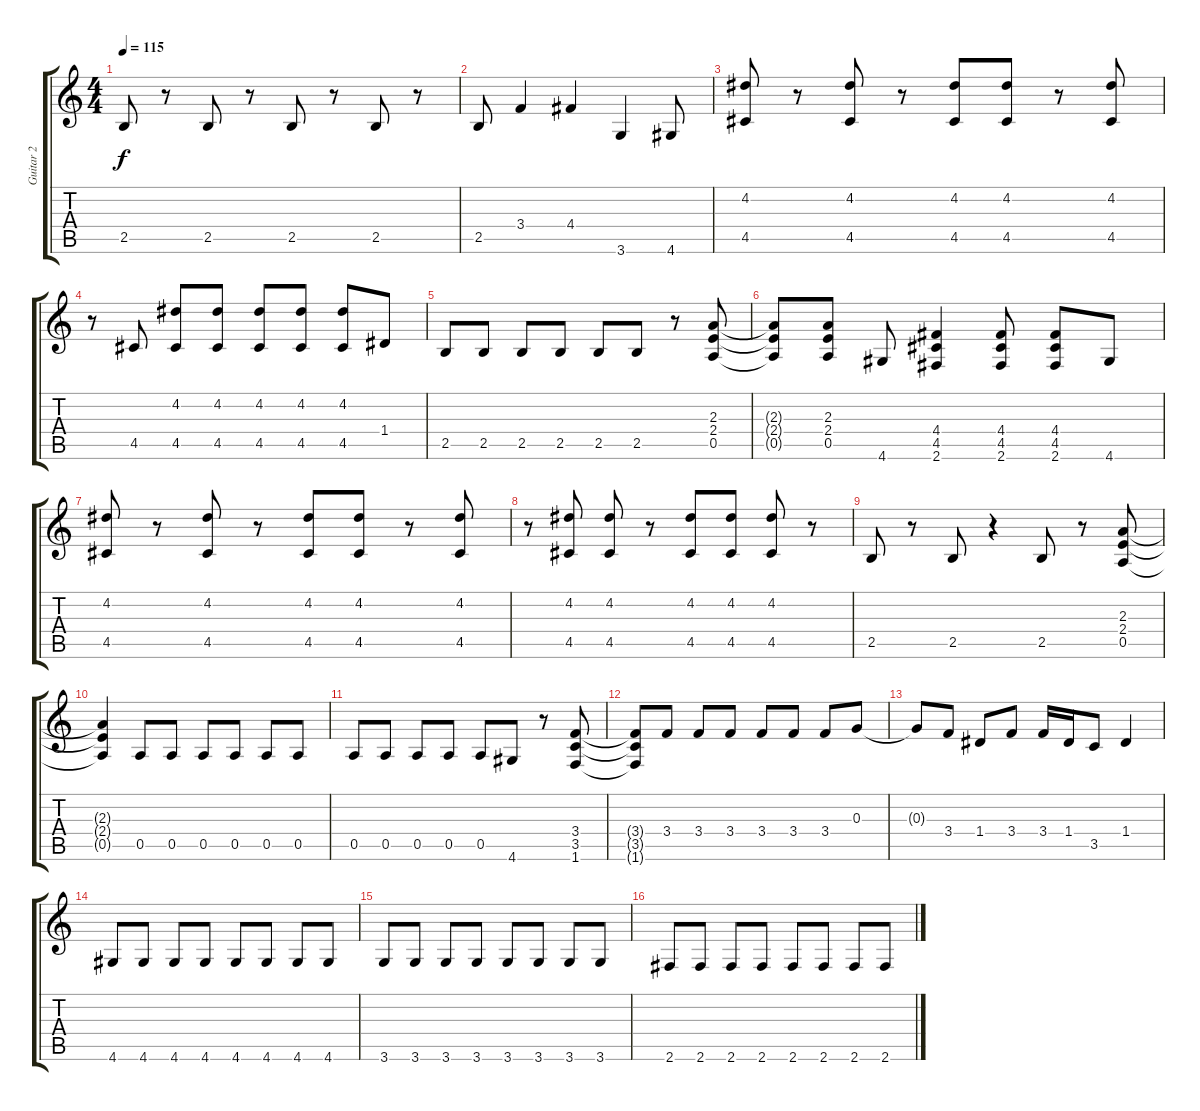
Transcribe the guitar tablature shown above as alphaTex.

\track ("Guitar 2" "Guitar 2") {instrument distortionguitar}
\staff {score tabs}
\tuning (E4 B3 G3 D3 A2 E2) {hide}
\ts (4 4)
\tempo 115
\clef g2
\ks c
2.5.8{dy f} r.8 2.5.8 r.8 2.5.8 r.8 2.5.8 r.8 |
2.5.8 3.4.4 4.4.4 3.6.4 4.6.8 |
(4.2 4.5).8 r.8 (4.2 4.5).8 r.8 (4.2 4.5).8 (4.2 4.5).8 r.8 (4.2 4.5).8 |
r.8 4.5.8 (4.2 4.5).8 (4.2 4.5).8 (4.2 4.5).8 (4.2 4.5).8 (4.2 4.5).8 1.4.8 |
2.5.8 2.5.8 2.5.8 2.5.8 2.5.8 2.5.8 r.8 (2.3 2.4 0.5).8 |
(2.3{t} 2.4{t} 0.5{t}).8 (2.3 2.4 0.5).8 4.6.8 (4.4 4.5 2.6).4 (4.4 4.5 2.6).8 (4.4 4.5 2.6).8 4.6.8 |
(4.2 4.5).8 r.8 (4.2 4.5).8 r.8 (4.2 4.5).8 (4.2 4.5).8 r.8 (4.2 4.5).8 |
r.8 (4.2 4.5).8 (4.2 4.5).8 r.8 (4.2 4.5).8 (4.2 4.5).8 (4.2 4.5).8 r.8 |
2.5.8 r.8 2.5.8 r.4 2.5.8 r.8 (2.3 2.4 0.5).8 |
(2.3{t} 2.4{t} 0.5{t}).4 0.5.8 0.5.8 0.5.8 0.5.8 0.5.8 0.5.8 |
0.5.8 0.5.8 0.5.8 0.5.8 0.5.8 4.6.8 r.8 (3.4 3.5 1.6).8 |
(3.4{t} 3.5{t} 1.6{t}).8 3.4.8 3.4.8 3.4.8 3.4.8 3.4.8 3.4.8 0.3.8 |
0.3{t}.8 3.4.8 1.4.8 3.4.8 3.4.16 1.4.16 3.5.8 1.4.4 |
4.6.8 4.6.8 4.6.8 4.6.8 4.6.8 4.6.8 4.6.8 4.6.8 |
3.6.8 3.6.8 3.6.8 3.6.8 3.6.8 3.6.8 3.6.8 3.6.8 |
2.6.8 2.6.8 2.6.8 2.6.8 2.6.8 2.6.8 2.6.8 2.6.8
